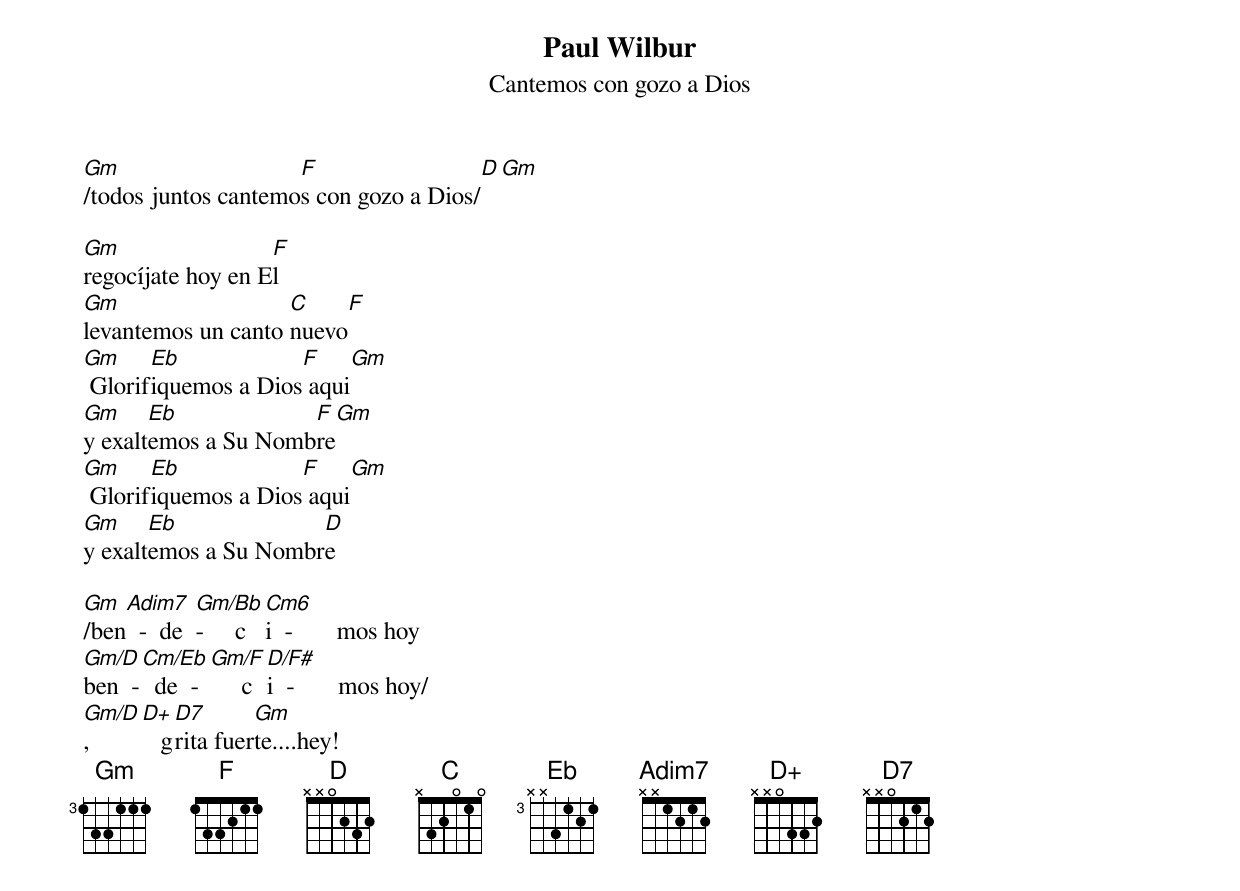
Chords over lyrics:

Paul Wilbur
Cantemos con gozo a Dios


Gm                   F                 D        Gm
/todos juntos cantemos con gozo a Dios/

Gm                 F
regocíjate hoy en El
Gm                  C        F
levantemos un canto nuevo
Gm     Eb            F      Gm
 Glorifiquemos a Dios aqui
Gm     Eb            F      Gm
y exaltemos a Su Nombre
Gm     Eb            F      Gm
 Glorifiquemos a Dios aqui
Gm     Eb             D
y exaltemos a Su Nombre

Gm  Am7(b5)  Gm/Bb  Cm6
/ben  -  de  -     ci  -       mos hoy
Gm/D  Cm/Eb  Gm/F  D/F#
ben  -  de  -     ci  -       mos hoy/
Gm/D  D+  D7       Gm
,        grita fuerte....hey!
